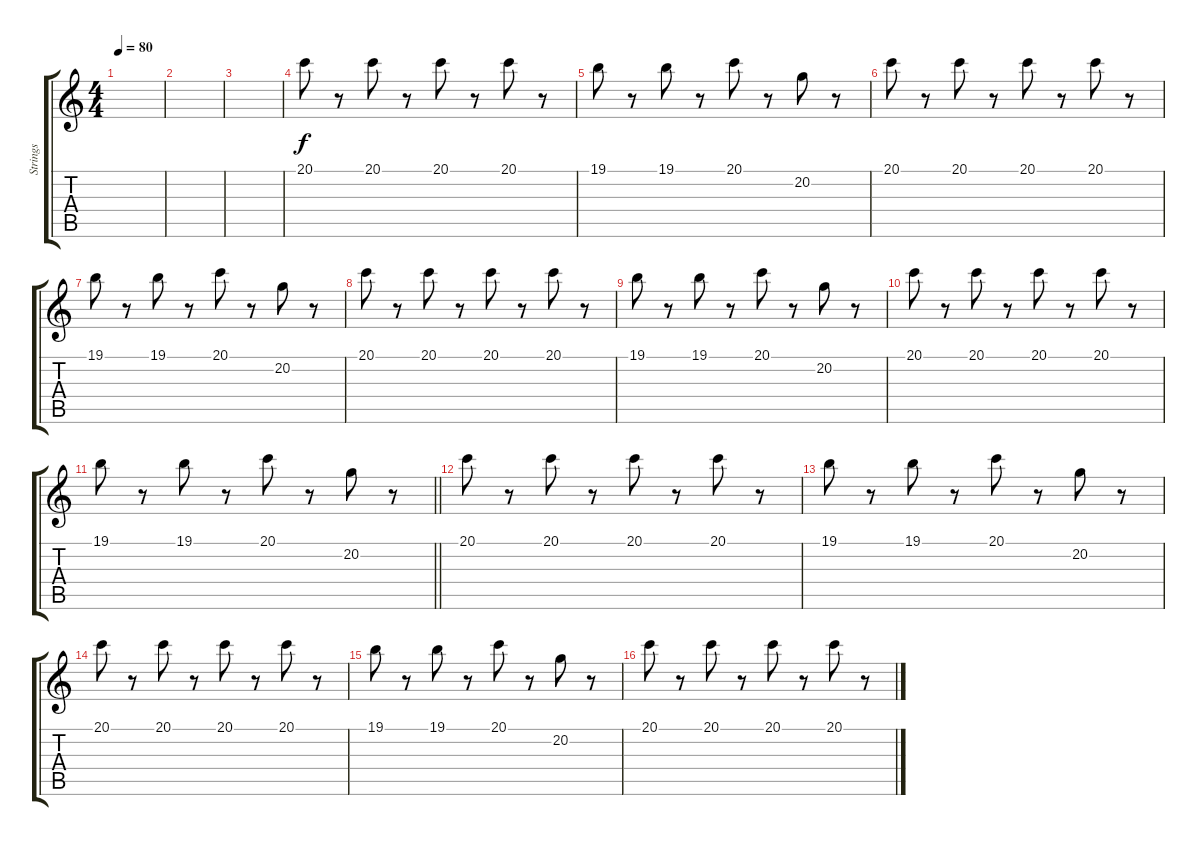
\track ("Strings" "Strings") {instrument tremolostrings}
\staff {score tabs}
\tuning (E4 B3 G3 D3 A2 E2) {hide}
\ts (4 4)
\tempo 80
\clef g2
\ks c
|
|
|
20.1.8 r.8 20.1.8 r.8 20.1.8 r.8 20.1.8 r.8 |
19.1.8 r.8 19.1.8 r.8 20.1.8 r.8 20.2.8 r.8 |
20.1.8 r.8 20.1.8 r.8 20.1.8 r.8 20.1.8 r.8 |
19.1.8 r.8 19.1.8 r.8 20.1.8 r.8 20.2.8 r.8 |
20.1.8 r.8 20.1.8 r.8 20.1.8 r.8 20.1.8 r.8 |
19.1.8 r.8 19.1.8 r.8 20.1.8 r.8 20.2.8 r.8 |
20.1.8 r.8 20.1.8 r.8 20.1.8 r.8 20.1.8 r.8 |
\barLineRight lightlight
19.1.8 r.8 19.1.8 r.8 20.1.8 r.8 20.2.8 r.8 |
20.1.8 r.8 20.1.8 r.8 20.1.8 r.8 20.1.8 r.8 |
19.1.8 r.8 19.1.8 r.8 20.1.8 r.8 20.2.8 r.8 |
20.1.8 r.8 20.1.8 r.8 20.1.8 r.8 20.1.8 r.8 |
19.1.8 r.8 19.1.8 r.8 20.1.8 r.8 20.2.8 r.8 |
20.1.8 r.8 20.1.8 r.8 20.1.8 r.8 20.1.8 r.8
